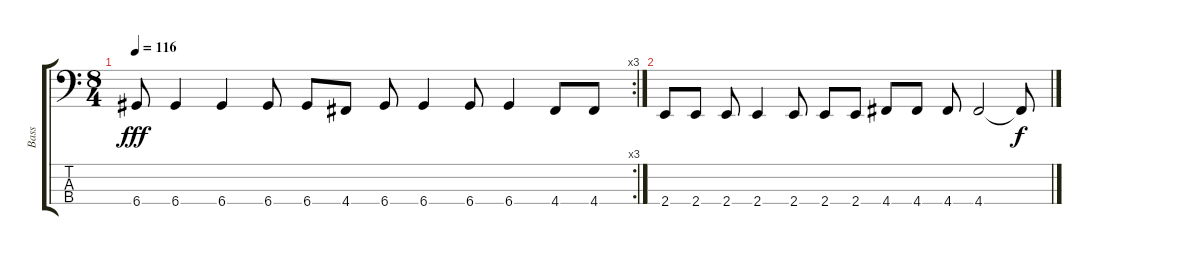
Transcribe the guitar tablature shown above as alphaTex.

\track ("Bass" "Bass") {instrument electricbassfinger}
\staff {score tabs}
\tuning (F2 C2 G1 D1) {hide}
\rc 3
\ts (8 4)
\tempo 116
\clef f4
\ks c
6.4.8{dy fff} 6.4.4 6.4.4 6.4.8 6.4.8 4.4.8 6.4.8 6.4.4 6.4.8 6.4.4 4.4.8 4.4.8 |
2.4.8 2.4.8 2.4.8 2.4.4 2.4.8 2.4.8 2.4.8 4.4.8 4.4.8 4.4.8 4.4.2 4.4{t}.8{dy f}
